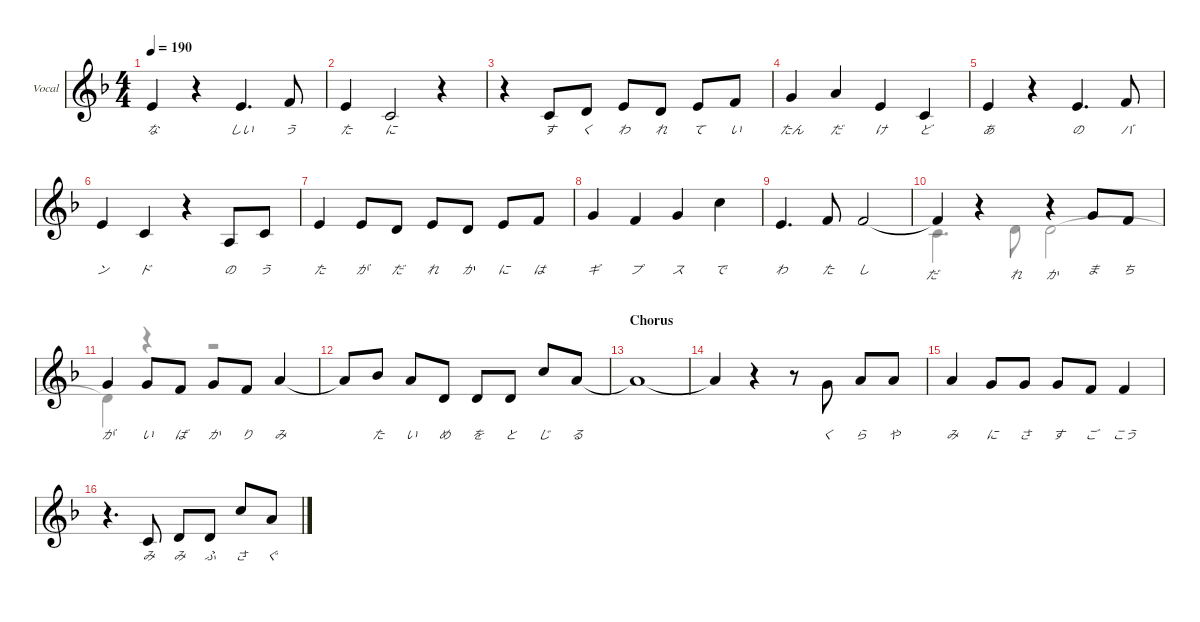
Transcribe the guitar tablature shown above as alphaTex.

\defaultSystemsLayout 4
\hideDynamics
\bracketExtendMode nobrackets
\firstSystemTrackNameOrientation horizontal
\track ("Vocal" "Vocal") {defaultSystemsLayout 4 mute instrument lead7fifths}
\staff {score}
\tuning (E4 B3 G3 D3 A2 E2)
\voice
\ts (4 4)
\tempo 190
\clef g2
\scale
0.284145
\ks dminor
0.1{acc forcenatural}.4{lyrics (0 "な") lyrics (1 "") lyrics (2 "") lyrics (3 "") lyrics (4 "") dy f beam Up} r.4{beam Down} 0.1{acc forcenatural}.4{d lyrics (0 "しい") lyrics (1 "") lyrics (2 "") lyrics (3 "") lyrics (4 "") beam Up} 1.1{acc forcenatural}.8{lyrics (0 "う") lyrics (1 "") lyrics (2 "") lyrics (3 "") lyrics (4 "") beam Up} |
\scale
0.238618 0.1{acc forcenatural}.4{lyrics (0 "た") lyrics (1 "") lyrics (2 "") lyrics (3 "") lyrics (4 "") beam Up} 1.2{acc forcenatural}.2{lyrics (0 "に") lyrics (1 "") lyrics (2 "") lyrics (3 "") lyrics (4 "") beam Up} r.4{beam Down} |
\scale
0.238618 r.4{beam Down} 1.2{acc forcenatural}.8{lyrics (0 "す") lyrics (1 "") lyrics (2 "") lyrics (3 "") lyrics (4 "") beam Up} 3.2{acc forcenatural}.8{lyrics (0 "く") lyrics (1 "") lyrics (2 "") lyrics (3 "") lyrics (4 "") beam Up} 0.1{acc forcenatural}.8{lyrics (0 "わ") lyrics (1 "") lyrics (2 "") lyrics (3 "") lyrics (4 "") beam Up} 3.2{acc forcenatural}.8{lyrics (0 "れ") lyrics (1 "") lyrics (2 "") lyrics (3 "") lyrics (4 "") beam Up} 0.1{acc forcenatural}.8{lyrics (0 "て") lyrics (1 "") lyrics (2 "") lyrics (3 "") lyrics (4 "") beam Up} 1.1{acc forcenatural}.8{lyrics (0 "い") lyrics (1 "") lyrics (2 "") lyrics (3 "") lyrics (4 "") beam Up} |
\scale
0.238619 3.1{acc forcenatural}.4{lyrics (0 "たん") lyrics (1 "") lyrics (2 "") lyrics (3 "") lyrics (4 "") beam Up} 5.1{acc forcenatural}.4{lyrics (0 "だ") lyrics (1 "") lyrics (2 "") lyrics (3 "") lyrics (4 "") beam Up} 0.1{acc forcenatural}.4{lyrics (0 "け") lyrics (1 "") lyrics (2 "") lyrics (3 "") lyrics (4 "") beam Up} 1.2{acc forcenatural}.4{lyrics (0 "ど") lyrics (1 "") lyrics (2 "") lyrics (3 "") lyrics (4 "") beam Up} |
\scale
0.284145 0.1{acc forcenatural}.4{lyrics (0 "あ") lyrics (1 "") lyrics (2 "") lyrics (3 "") lyrics (4 "") beam Up} r.4{beam Down} 0.1{acc forcenatural}.4{d lyrics (0 "の") lyrics (1 "") lyrics (2 "") lyrics (3 "") lyrics (4 "") beam Up} 1.1{acc forcenatural}.8{lyrics (0 "バ") lyrics (1 "") lyrics (2 "") lyrics (3 "") lyrics (4 "") beam Up} |
\scale
0.238619 0.1{acc forcenatural}.4{lyrics (0 "ン") lyrics (1 "") lyrics (2 "") lyrics (3 "") lyrics (4 "") beam Up} 1.2{acc forcenatural}.4{lyrics (0 "ド") lyrics (1 "") lyrics (2 "") lyrics (3 "") lyrics (4 "") beam Up} r.4{beam Down} 2.3{acc forcenatural}.8{lyrics (0 "の") lyrics (1 "") lyrics (2 "") lyrics (3 "") lyrics (4 "") beam Up} 1.2{acc forcenatural}.8{lyrics (0 "う") lyrics (1 "") lyrics (2 "") lyrics (3 "") lyrics (4 "") beam Up} |
\scale
0.238618 0.1{acc forcenatural}.4{lyrics (0 "た") lyrics (1 "") lyrics (2 "") lyrics (3 "") lyrics (4 "") beam Up} 0.1{acc forcenatural}.8{lyrics (0 "が") lyrics (1 "") lyrics (2 "") lyrics (3 "") lyrics (4 "") beam Up} 3.2{acc forcenatural}.8{lyrics (0 "だ") lyrics (1 "") lyrics (2 "") lyrics (3 "") lyrics (4 "") beam Up} 0.1{acc forcenatural}.8{lyrics (0 "れ") lyrics (1 "") lyrics (2 "") lyrics (3 "") lyrics (4 "") beam Up} 3.2{acc forcenatural}.8{lyrics (0 "か") lyrics (1 "") lyrics (2 "") lyrics (3 "") lyrics (4 "") beam Up} 0.1{acc forcenatural}.8{lyrics (0 "に") lyrics (1 "") lyrics (2 "") lyrics (3 "") lyrics (4 "") beam Up} 1.1{acc forcenatural}.8{lyrics (0 "は") lyrics (1 "") lyrics (2 "") lyrics (3 "") lyrics (4 "") beam Up} |
\scale
0.238618 3.1{acc forcenatural}.4{lyrics (0 "ギ") lyrics (1 "") lyrics (2 "") lyrics (3 "") lyrics (4 "") beam Up} 1.1{acc forcenatural}.4{lyrics (0 "プ") lyrics (1 "") lyrics (2 "") lyrics (3 "") lyrics (4 "") beam Up} 3.1{acc forcenatural}.4{lyrics (0 "ス") lyrics (1 "") lyrics (2 "") lyrics (3 "") lyrics (4 "") beam Up} 8.1{acc forcenatural}.4{lyrics (0 "で") lyrics (1 "") lyrics (2 "") lyrics (3 "") lyrics (4 "") beam Down} |
\scale
0.284145 0.1{acc forcenatural}.4{d lyrics (0 "わ") lyrics (1 "") lyrics (2 "") lyrics (3 "") lyrics (4 "") beam Up} 1.1{acc forcenatural}.8{lyrics (0 "た") lyrics (1 "") lyrics (2 "") lyrics (3 "") lyrics (4 "") beam Up} 1.1{acc forcenatural}.2{lyrics (0 "し") lyrics (1 "") lyrics (2 "") lyrics (3 "") lyrics (4 "") beam Up} |
\scale
0.238618 1.1{t acc forcenatural}.4{lyrics (0 "") lyrics (1 "　　　　　　　　　だ　　　　　　れ　　か") lyrics (2 "") lyrics (3 "") lyrics (4 "") beam Up} r.4{beam Up} r.4{beam Up} 3.1{acc forcenatural}.8{lyrics (0 "ま") lyrics (1 "") lyrics (2 "") lyrics (3 "") lyrics (4 "") beam Up} 1.1{acc forcenatural}.8{lyrics (0 "ち") lyrics (1 "") lyrics (2 "") lyrics (3 "") lyrics (4 "") beam Up} |
\scale
0.238618 3.1{acc forcenatural}.4{lyrics (0 "が") lyrics (1 "") lyrics (2 "") lyrics (3 "") lyrics (4 "") beam Up} 3.1{acc forcenatural}.8{lyrics (0 "い") lyrics (1 "") lyrics (2 "") lyrics (3 "") lyrics (4 "") beam Up} 1.1{acc forcenatural}.8{lyrics (0 "ば") lyrics (1 "") lyrics (2 "") lyrics (3 "") lyrics (4 "") beam Up} 3.1{acc forcenatural}.8{lyrics (0 "か") lyrics (1 "") lyrics (2 "") lyrics (3 "") lyrics (4 "") beam Up} 1.1{acc forcenatural}.8{lyrics (0 "り") lyrics (1 "") lyrics (2 "") lyrics (3 "") lyrics (4 "") beam Up} 5.1{acc forcenatural}.4{lyrics (0 "み") lyrics (1 "") lyrics (2 "") lyrics (3 "") lyrics (4 "") beam Up} |
\scale
0.238618 5.1{t acc forcenatural}.8{beam Up} 6.1{acc b}.8{lyrics (0 "た") lyrics (1 "") lyrics (2 "") lyrics (3 "") lyrics (4 "") beam Up} 5.1{acc forcenatural}.8{lyrics (0 "い") lyrics (1 "") lyrics (2 "") lyrics (3 "") lyrics (4 "") beam Up} 3.2{acc forcenatural}.8{lyrics (0 "め") lyrics (1 "") lyrics (2 "") lyrics (3 "") lyrics (4 "") beam Up} 3.2{acc forcenatural}.8{lyrics (0 "を") lyrics (1 "") lyrics (2 "") lyrics (3 "") lyrics (4 "") beam Up} 3.2{acc forcenatural}.8{lyrics (0 "と") lyrics (1 "") lyrics (2 "") lyrics (3 "") lyrics (4 "") beam Up} 8.1{acc forcenatural}.8{lyrics (0 "じ") lyrics (1 "") lyrics (2 "") lyrics (3 "") lyrics (4 "") beam Up} 5.1{acc forcenatural}.8{lyrics (0 "る") lyrics (1 "") lyrics (2 "") lyrics (3 "") lyrics (4 "") beam Up} |
\section ("" "Chorus")
\scale
0.284145 5.1{t acc forcenatural}.1{beam Up} |
\scale
0.238618 5.1{t acc forcenatural}.4{beam Up} r.4{beam Down} r.8{beam Down} 3.1{acc forcenatural}.8{lyrics (0 "く") lyrics (1 "") lyrics (2 "") lyrics (3 "") lyrics (4 "") beam Up} 5.1{acc forcenatural}.8{lyrics (0 "ら") lyrics (1 "") lyrics (2 "") lyrics (3 "") lyrics (4 "") beam Up} 5.1{acc forcenatural}.8{lyrics (0 "や") lyrics (1 "") lyrics (2 "") lyrics (3 "") lyrics (4 "") beam Up} |
\scale
0.238618 5.1{acc forcenatural}.4{lyrics (0 "み") lyrics (1 "") lyrics (2 "") lyrics (3 "") lyrics (4 "") beam Up} 3.1{acc forcenatural}.8{lyrics (0 "に") lyrics (1 "") lyrics (2 "") lyrics (3 "") lyrics (4 "") beam Up} 3.1{acc forcenatural}.8{lyrics (0 "さ") lyrics (1 "") lyrics (2 "") lyrics (3 "") lyrics (4 "") beam Up} 3.1{acc forcenatural}.8{lyrics (0 "す") lyrics (1 "") lyrics (2 "") lyrics (3 "") lyrics (4 "") beam Up} 1.1{acc forcenatural}.8{lyrics (0 "ご") lyrics (1 "") lyrics (2 "") lyrics (3 "") lyrics (4 "") beam Up} 1.1{acc forcenatural}.4{lyrics (0 "こう") lyrics (1 "") lyrics (2 "") lyrics (3 "") lyrics (4 "") beam Up} |
\scale
0.238619 r.4{d beam Down} 1.2{acc forcenatural}.8{lyrics (0 "み") lyrics (1 "") lyrics (2 "") lyrics (3 "") lyrics (4 "") beam Up} 3.2{acc forcenatural}.8{lyrics (0 "み") lyrics (1 "") lyrics (2 "") lyrics (3 "") lyrics (4 "") beam Up} 3.2{acc forcenatural}.8{lyrics (0 "ふ") lyrics (1 "") lyrics (2 "") lyrics (3 "") lyrics (4 "") beam Up} 8.1{acc forcenatural}.8{lyrics (0 "さ") lyrics (1 "") lyrics (2 "") lyrics (3 "") lyrics (4 "") beam Up} 5.1{acc forcenatural}.8{lyrics (0 "ぐ") lyrics (1 "") lyrics (2 "") lyrics (3 "") lyrics (4 "") beam Up}
\voice
\clef g2
\ottava regular
\simile none
\scale
0.284145
\ks dminor
|
\scale
0.238618 |
\scale
0.238618 |
\scale
0.238619 |
\scale
0.284145 |
\scale
0.238619 |
\scale
0.238618 |
\scale
0.238618 |
\scale
0.284145 |
\scale
0.238618 1.2{acc forcenatural}.4{d beam Down} 3.2{acc forcenatural}.8{beam Down} 3.2{acc forcenatural}.2{beam Down} |
\scale
0.238618 3.2{t acc forcenatural}.4{beam Down} r.4{beam Down} r.2{beam Down} |
\scale
0.238618 |
\scale
0.284145 |
\scale
0.238618 |
\scale
0.238618 |
\scale
0.238619
